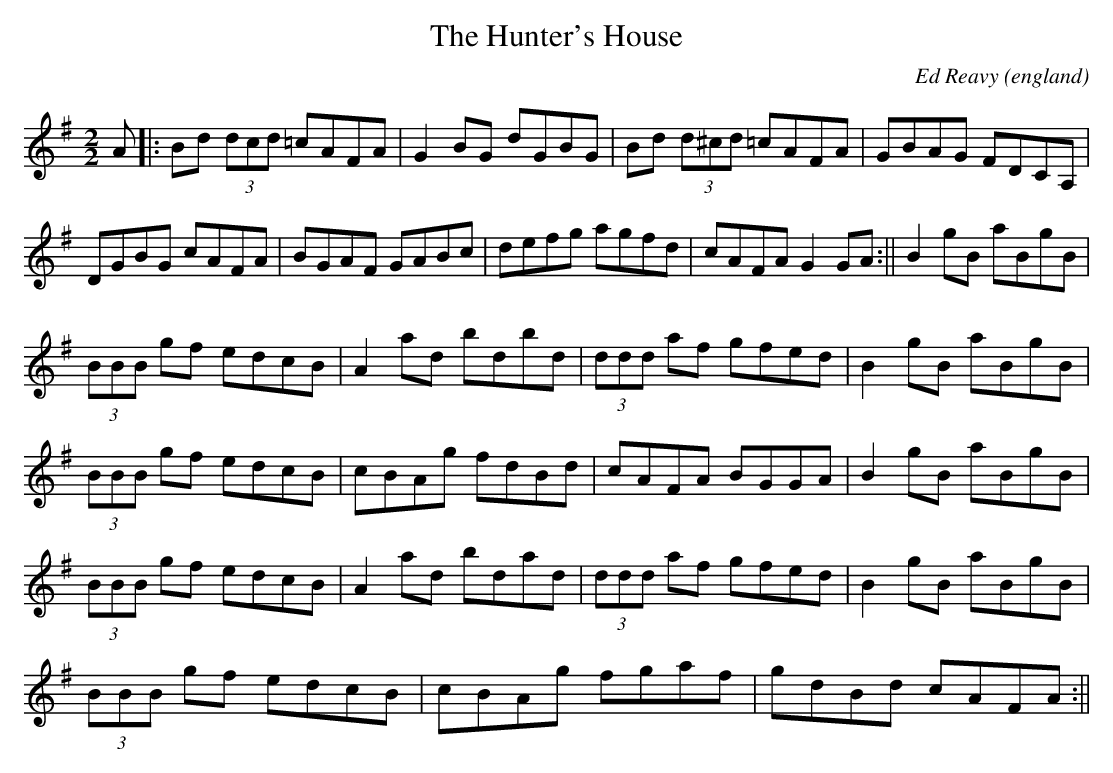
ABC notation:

X:1
T:The Hunter's House
O:england
C:Ed Reavy
M:2/2
L:1/8
K:G
A|:Bd (3dcd =cAFA|G2 BG dGBG|Bd (3d^cd =cAFA|GBAG FDCA,|
DGBG cAFA|BGAF GABc|defg agfd|cAFA G2 GA:||B2 gB aBgB|
(3BBB gf edcB|A2 ad bdbd|(3ddd af gfed|B2 gB aBgB|
(3BBB gf edcB|cBAg fdBd|cAFA BGGA|B2 gB aBgB|
(3BBB gf edcB|A2 ad bdad|(3ddd af gfed|B2 gB aBgB|
(3BBB gf edcB|cBAg fgaf|gdBd cAFA:||
